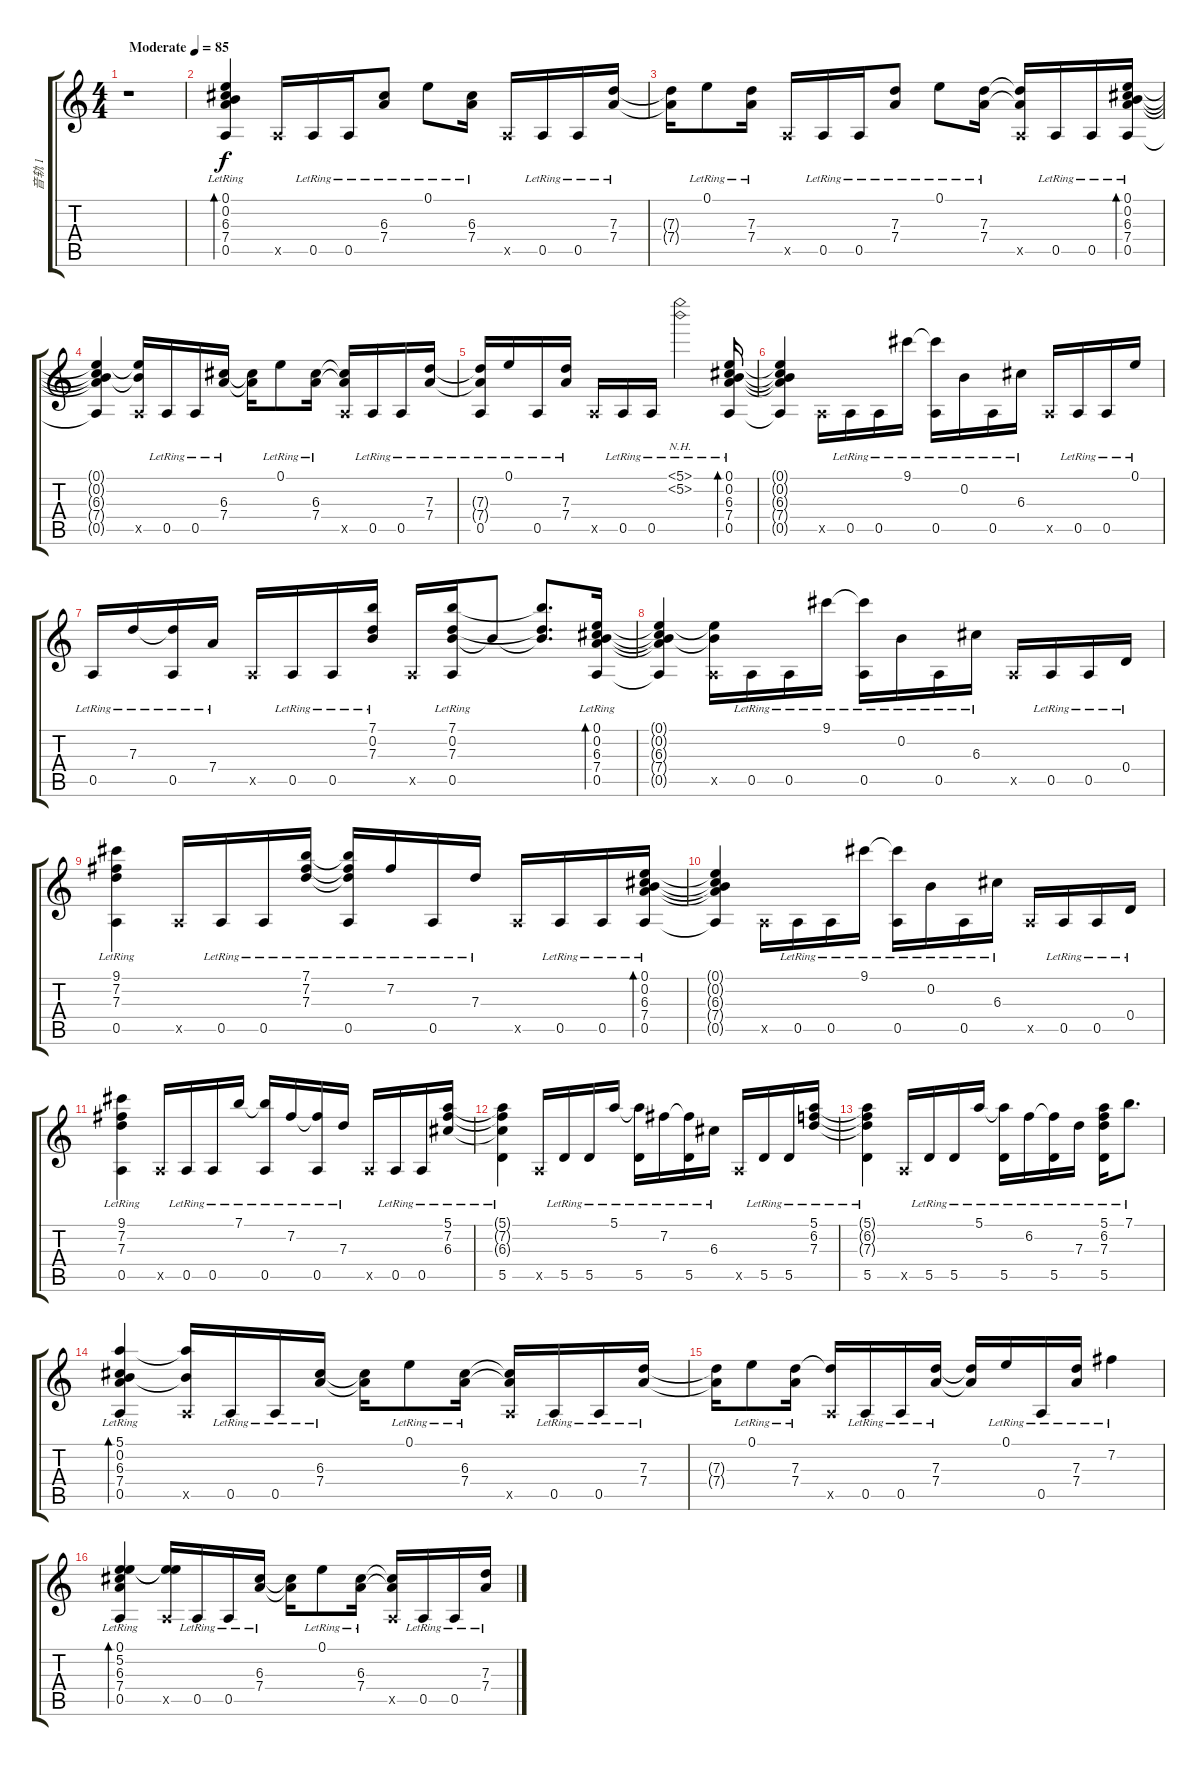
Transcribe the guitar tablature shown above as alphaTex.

\track ("音轨 1" "音轨 1") {instrument acousticguitarsteel}
\staff {score tabs}
\tuning (E4 B3 G3 D3 A2 E2) {hide}
\ts (4 4)
\tempo (85 "Moderate")
\clef g2
\ks c
r.1{dy f instrument acousticguitarsteel} |
(0.1{lr} 0.2{lr} 6.3{lr} 7.4{lr} 0.5{lr}).4{bd 120} 0.5{x}.16 0.5{lr}.16 0.5{lr}.16 (6.3{lr} 7.4{lr}).8 0.1{lr}.8 (6.3{lr} 7.4{lr}).16 0.5{x}.16 0.5{lr}.16 0.5{lr}.16 (7.3{lr} 7.4{lr}).16 |
(7.3{t} 7.4{t}).16 0.1{lr}.8 (7.3{lr} 7.4{lr}).16 0.5{x}.16 0.5{lr}.16 0.5{lr}.16 (7.3{lr} 7.4{lr}).8 0.1{lr}.8 (7.3{lr} 7.4{lr}).16 (7.3{t} 7.4{t} 0.5{x}).16 0.5{lr}.16 0.5{lr}.16 (0.1{lr} 0.2{lr} 6.3{lr} 7.4{lr} 0.5{lr}).16{bd 60} |
(0.1{t} 0.2{t} 6.3{t} 7.4{t} 0.5{t}).4 (0.1{t} 0.2{t} 0.5{x}).16 0.5{lr}.16 0.5{lr}.16 (6.3{lr} 7.4{lr}).16 (6.3{t} 7.4{t}).16 0.1{lr}.8 (6.3{lr} 7.4{lr}).16 (6.3{t} 7.4{t} 0.5{x}).16 0.5{lr}.16 0.5{lr}.16 (7.3{lr} 7.4{lr}).16 |
(7.3{t} 7.4{t} 0.5{lr}).16 0.1{lr}.16 0.5{lr}.16 (7.3{lr} 7.4{lr}).16 0.5{x}.16 0.5{lr}.16 0.5{lr}.16 (5.1{nh lr} 5.2{nh lr}).2 (0.1{lr} 0.2{lr} 6.3{lr} 7.4{lr} 0.5{lr}).16{bd 480} |
(0.1{t} 0.2{t} 6.3{t} 7.4{t} 0.5{t}).4 0.5{x}.16 0.5{lr}.16 0.5{lr}.16 9.1{lr}.16 (9.1{t} 0.5{lr}).16 0.2{lr}.16 0.5{lr}.16 6.3{lr}.16 0.5{x}.16 0.5{lr}.16 0.5{lr}.16 0.1{lr}.16 |
0.5{lr}.16 7.3{lr}.16 (7.3{t} 0.5{lr}).16 7.4{lr}.16 0.5{x}.16 0.5{lr}.16 0.5{lr}.16 (7.1{lr} 0.2{lr} 7.3{lr}).16 0.5{x}.16 (7.1{lr} 0.2{lr} 7.3{lr} 0.5{lr}).16 0.2{t}.8 (7.1{t} 0.2{t} 7.3{t}).8{d} (0.1{lr} 0.2{lr} 6.3{lr} 7.4{lr} 0.5{lr}).16{bd 120} |
(0.1{t} 0.2{t} 6.3{t} 7.4{t} 0.5{t}).4 (0.1{t} 0.2{t} 0.5{x}).16 0.5{lr}.16 0.5{lr}.16 9.1{lr}.16 (9.1{t} 0.5{lr}).16 0.2{lr}.16 0.5{lr}.16 6.3{lr}.16 0.5{x}.16 0.5{lr}.16 0.5{lr}.16 0.4{lr}.16 |
(9.1{lr} 7.2{lr} 7.3{lr} 0.5{lr}).4 0.5{x}.16 0.5{lr}.16 0.5{lr}.16 (7.1{lr} 7.2{lr} 7.3{lr}).16 (7.1{t} 7.2{t} 7.3{t} 0.5{lr}).16 7.2{lr}.16 0.5{lr}.16 7.3{lr}.16 0.5{x}.16 0.5{lr}.16 0.5{lr}.16 (0.1{lr} 0.2{lr} 6.3{lr} 7.4{lr} 0.5{lr}).16{bd 60} |
(0.1{t} 0.2{t} 6.3{t} 7.4{t} 0.5{t}).4 0.5{x}.16 0.5{lr}.16 0.5{lr}.16 9.1{lr}.16 (9.1{t} 0.5{lr}).16 0.2{lr}.16 0.5{lr}.16 6.3{lr}.16 0.5{x}.16 0.5{lr}.16 0.5{lr}.16 0.4{lr}.16 |
(9.1{lr} 7.2{lr} 7.3{lr} 0.5{lr}).4 0.5{x}.16 0.5{lr}.16 0.5{lr}.16 7.1{lr}.16 (7.1{t} 0.5{lr}).16 7.2{lr}.16 (7.2{t} 0.5{lr}).16 7.3{lr}.16 0.5{x}.16 0.5{lr}.16 0.5{lr}.16 (5.1{lr} 7.2{lr} 6.3{lr}).16 |
(5.1{t} 7.2{t} 6.3{t} 5.5{lr}).4 0.5{x}.16 5.5{lr}.16 5.5{lr}.16 5.1{lr}.16 (5.1{t} 5.5{lr}).16 7.2{lr}.16 (7.2{t} 5.5{lr}).16 6.3{lr}.16 0.5{x}.16 5.5{lr}.16 5.5{lr}.16 (5.1{lr} 6.2{lr} 7.3{lr}).16 |
(5.1{t} 6.2{t} 7.3{t} 5.5{lr}).4 0.5{x}.16 5.5{lr}.16 5.5{lr}.16 5.1{lr}.16 (5.1{t} 5.5{lr}).16 6.2{lr}.16 (6.2{t} 5.5{lr}).16 7.3{lr}.16 (5.1{lr} 6.2{lr} 7.3{lr} 5.5{lr}).16 7.1{lr}.8{d} |
(5.1{lr} 0.2{lr} 6.3{lr} 7.4{lr} 0.5{lr}).4{bd 120} (5.1{t} 0.2{t} 0.5{x}).16 0.5{lr}.16 0.5{lr}.16 (6.3{lr} 7.4{lr}).16 (6.3{t} 7.4{t}).16 0.1{lr}.8 (6.3{lr} 7.4{lr}).16 (6.3{t} 7.4{t} 0.5{x}).16 0.5{lr}.16 0.5{lr}.16 (7.3{lr} 7.4{lr}).16 |
(7.3{t} 7.4{t}).16 0.1{lr}.8 (7.3{lr} 7.4{lr}).16 (7.3{t} 0.5{x}).16 0.5{lr}.16 0.5{lr}.16 (7.3{lr} 7.4{lr}).16 (7.3{t} 7.4{t}).16 0.1{lr}.16 0.5{lr}.16 (7.3{lr} 7.4{lr}).16 7.2{lr}.4 |
(0.1{lr} 5.2{lr} 6.3{lr} 7.4{lr} 0.5{lr}).4{bd 120} (0.1{t} 5.2{t} 0.5{x}).16 0.5{lr}.16 0.5{lr}.16 (6.3{lr} 7.4{lr}).16 (6.3{t} 7.4{t}).16 0.1{lr}.8 (6.3{lr} 7.4{lr}).16 (6.3{t} 7.4{t} 0.5{x}).16 0.5{lr}.16 0.5{lr}.16 (7.3{lr} 7.4{lr}).16
